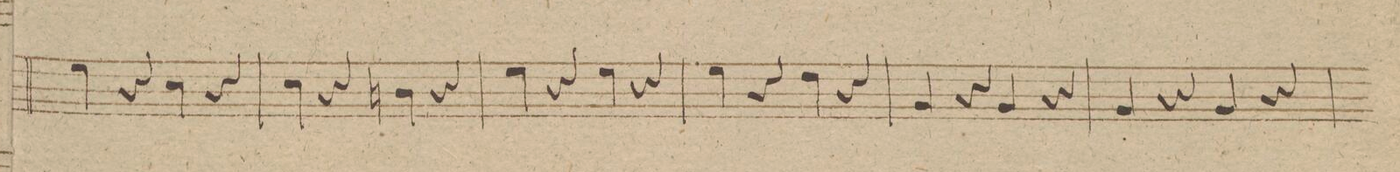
**kern
*I"Organo.
*clefF4
*k[f#]
*met(c|)
*M2/2
4G\
4r
4E\
4r
=282
4E\
4r
4Dn\
4r
=283
4G\
4r
4G\
4r
=284
4G\
4r
4F#\
4r
=285
4BB/
4r
4BB/
4r
=286
4BB/
4r
4BB/
4r
=287
*-
